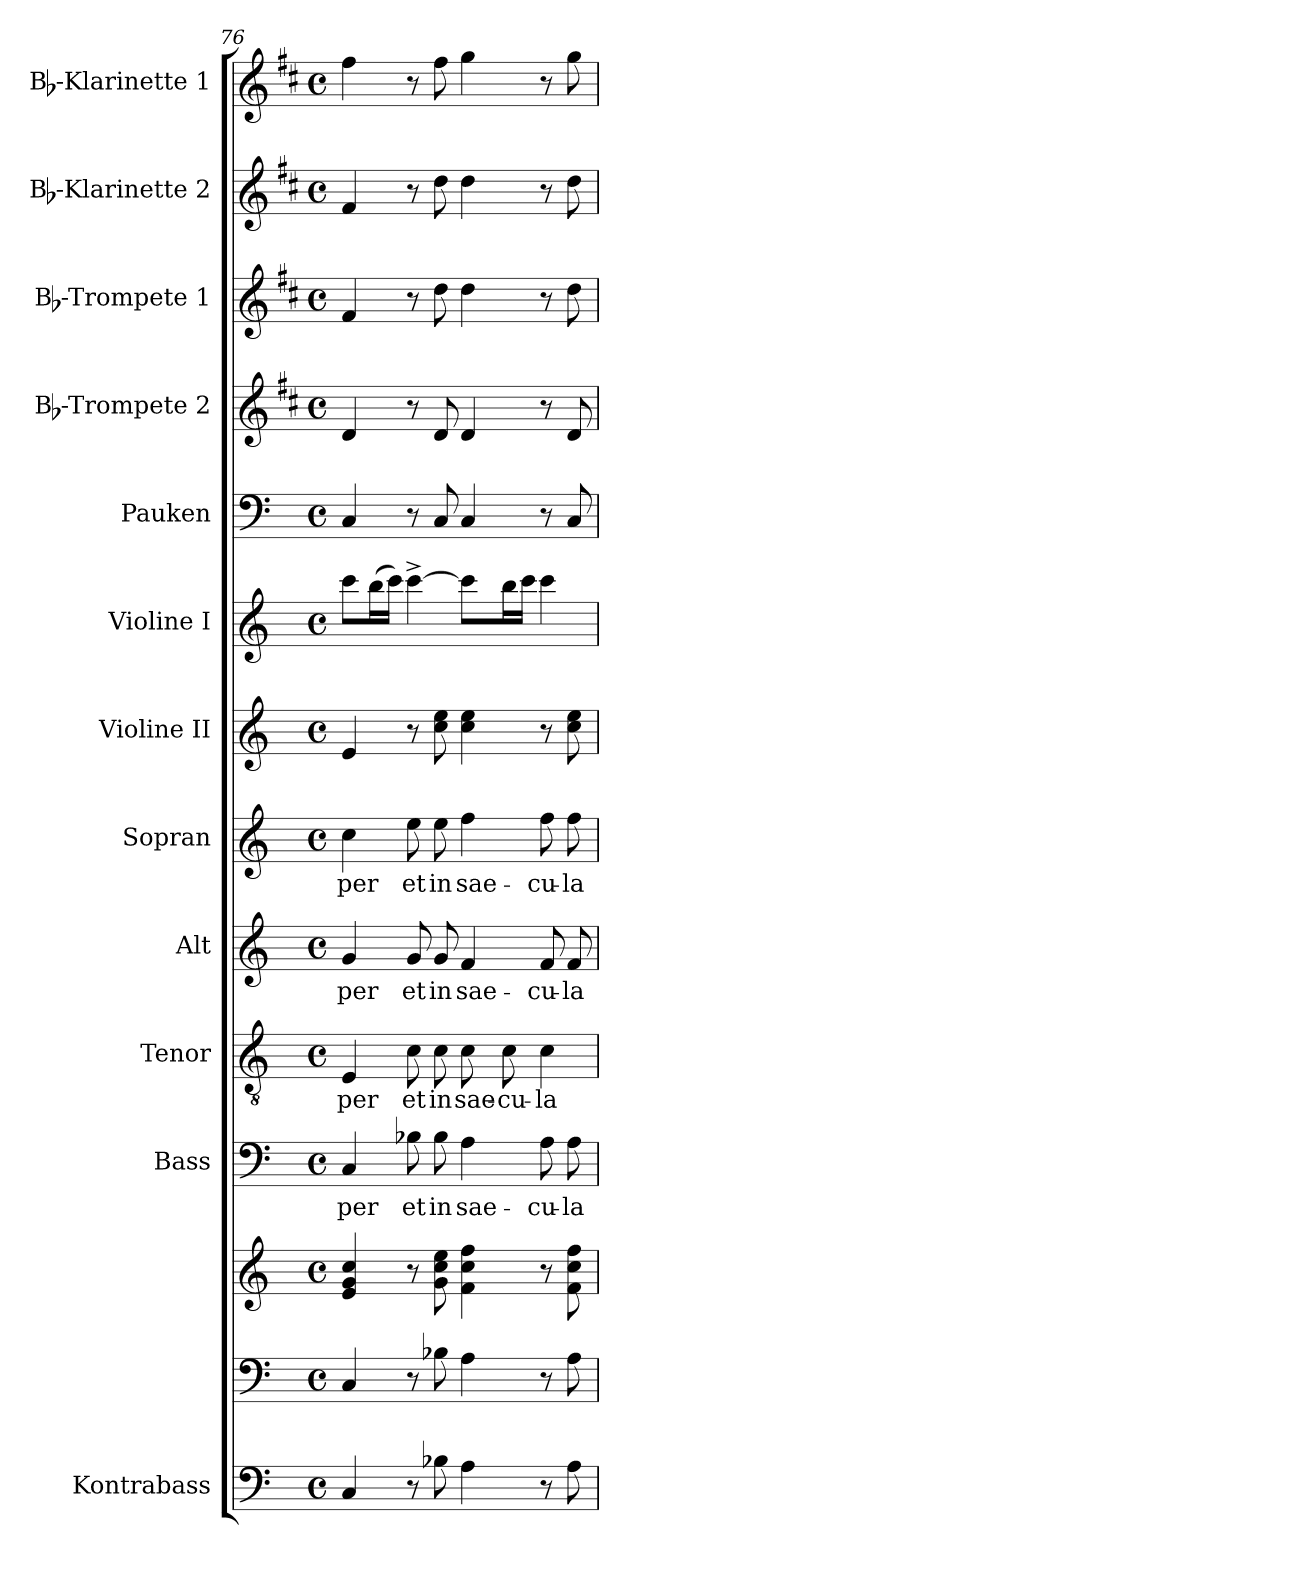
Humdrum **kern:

**kern	**kern	**kern	**kern	**text	**kern	**text	**kern	**text	**kern	**text	**kern	**kern	**kern	**kern	**kern	**kern	**kern
*part13	*part12	*part12	*part11	*part11	*part10	*part10	*part9	*part9	*part8	*part8	*part7	*part6	*part5	*part4	*part3	*part2	*part1
*staff14	*staff13	*staff12	*staff11	*staff11	*staff10	*staff10	*staff9	*staff9	*staff8	*staff8	*staff7	*staff6	*staff5	*staff4	*staff3	*staff2	*staff1
*I"Kontrabass	*	*	*I"Bass	*	*I"Tenor	*	*I"Alt	*	*I"Sopran	*	*I"Violine II	*I"Violine I	*I"Pauken	*I"Bb-Trompete 2	*I"Bb-Trompete 1	*I"Bb-Klarinette 2	*I"Bb-Klarinette 1
*I'Kb.	*	*	*I'B.	*	*I'T.	*	*I'A.	*	*I'S.	*	*I'Vl. II	*I'Vl. I	*I'Pk.	*I'Bb Trp. 2	*I'Bb Trp. 1	*I'Bb Kl. 2	*I'Bb Kl. 1
*clefF4	*clefF4	*clefG2	*clefF4	*	*clefGv2	*	*clefG2	*	*clefG2	*	*clefG2	*clefG2	*clefF4	*clefG2	*clefG2	*clefG2	*clefG2
*ITrd7c12	*	*	*	*	*	*	*	*	*	*	*	*	*	*ITrd1c2	*ITrd1c2	*ITrd1c2	*ITrd1c2
*k[]	*k[]	*k[]	*k[]	*	*k[]	*	*k[]	*	*k[]	*	*k[]	*k[]	*k[]	*k[]	*k[]	*k[]	*k[]
*C:	*C:	*C:	*C:	*	*C:	*	*C:	*	*C:	*	*C:	*C:	*C:	*C:	*C:	*C:	*C:
*M4/4	*M4/4	*M4/4	*M4/4	*	*M4/4	*	*M4/4	*	*M4/4	*	*M4/4	*M4/4	*M4/4	*M4/4	*M4/4	*M4/4	*M4/4
*met(c)	*met(c)	*met(c)	*met(c)	*	*met(c)	*	*met(c)	*	*met(c)	*	*met(c)	*met(c)	*met(c)	*met(c)	*met(c)	*met(c)	*met(c)
=76	=76	=76	=76	=76	=76	=76	=76	=76	=76	=76	=76	=76	=76	=76	=76	=76	=76
!	!	!	!	!LO:LY:b	!	!LO:LY:b	!	!LO:LY:b	!	!LO:LY:b	!	!	!	!	!	!	!
4CC/	4C/	4e/ 4g/ 4cc/	4C/	-per	4E/	-per	4g/	-per	4cc\	-per	4e/	8ccc\L	4C/	4c/	4e/	4e/	4ee\
.	.	.	.	.	.	.	.	.	.	.	.	(>16bb\L	.	.	.	.	.
.	.	.	.	.	.	.	.	.	.	.	.	16ccc\JJ)	.	.	.	.	.
!	!	!	!	!LO:LY:b	!	!LO:LY:b	!	!LO:LY:b	!	!LO:LY:b	!	!	!	!	!	!	!
8r	8r	8r	8B-X\	et	8c\	et	8g/	et	8ee\	et	8r	[4ccc^>\	8r	8r	8r	8r	8r
!	!	!	!	!LO:LY:b	!	!LO:LY:b	!	!LO:LY:b	!	!LO:LY:b	!	!	!	!	!	!	!
8BB-X\	8B-X\	8g\ 8cc\ 8ee\	8B-\	in	8c\	in	8g/	in	8ee\	in	8cc\ 8ee\	.	8C/	8c/	8cc\	8cc\	8ee\
!	!	!	!	!LO:LY:b	!	!LO:LY:b	!	!LO:LY:b	!	!LO:LY:b	!	!	!	!	!	!	!
4AA\	4A\	4f\ 4cc\ 4ff\	4A\	sae-	8c\	sae-	4f/	sae-	4ff\	sae-	4cc\ 4ee\	8ccc\L]	4C/	4c/	4cc\	4cc\	4ff\
!	!	!	!	!	!	!LO:LY:b	!	!	!	!	!	!	!	!	!	!	!
.	.	.	.	.	8c\	-cu-	.	.	.	.	.	16bb\L	.	.	.	.	.
.	.	.	.	.	.	.	.	.	.	.	.	16ccc\JJ	.	.	.	.	.
!	!	!	!	!LO:LY:b	!	!LO:LY:b	!	!LO:LY:b	!	!LO:LY:b	!	!	!	!	!	!	!
8r	8r	8r	8A\	-cu-	4c\	-la	8f/	-cu-	8ff\	-cu-	8r	4ccc\	8r	8r	8r	8r	8r
!	!	!	!	!LO:LY:b	!	!	!	!LO:LY:b	!	!LO:LY:b	!	!	!	!	!	!	!
8AA\	8A\	8f\ 8cc\ 8ff\	8A\	-la	.	.	8f/	-la	8ff\	-la	8cc\ 8ee\	.	8C/	8c/	8cc\	8cc\	8ff\
=	=	=	=	=	=	=	=	=	=	=	=	=	=	=	=	=	=
*-	*-	*-	*-	*-	*-	*-	*-	*-	*-	*-	*-	*-	*-	*-	*-	*-	*-
